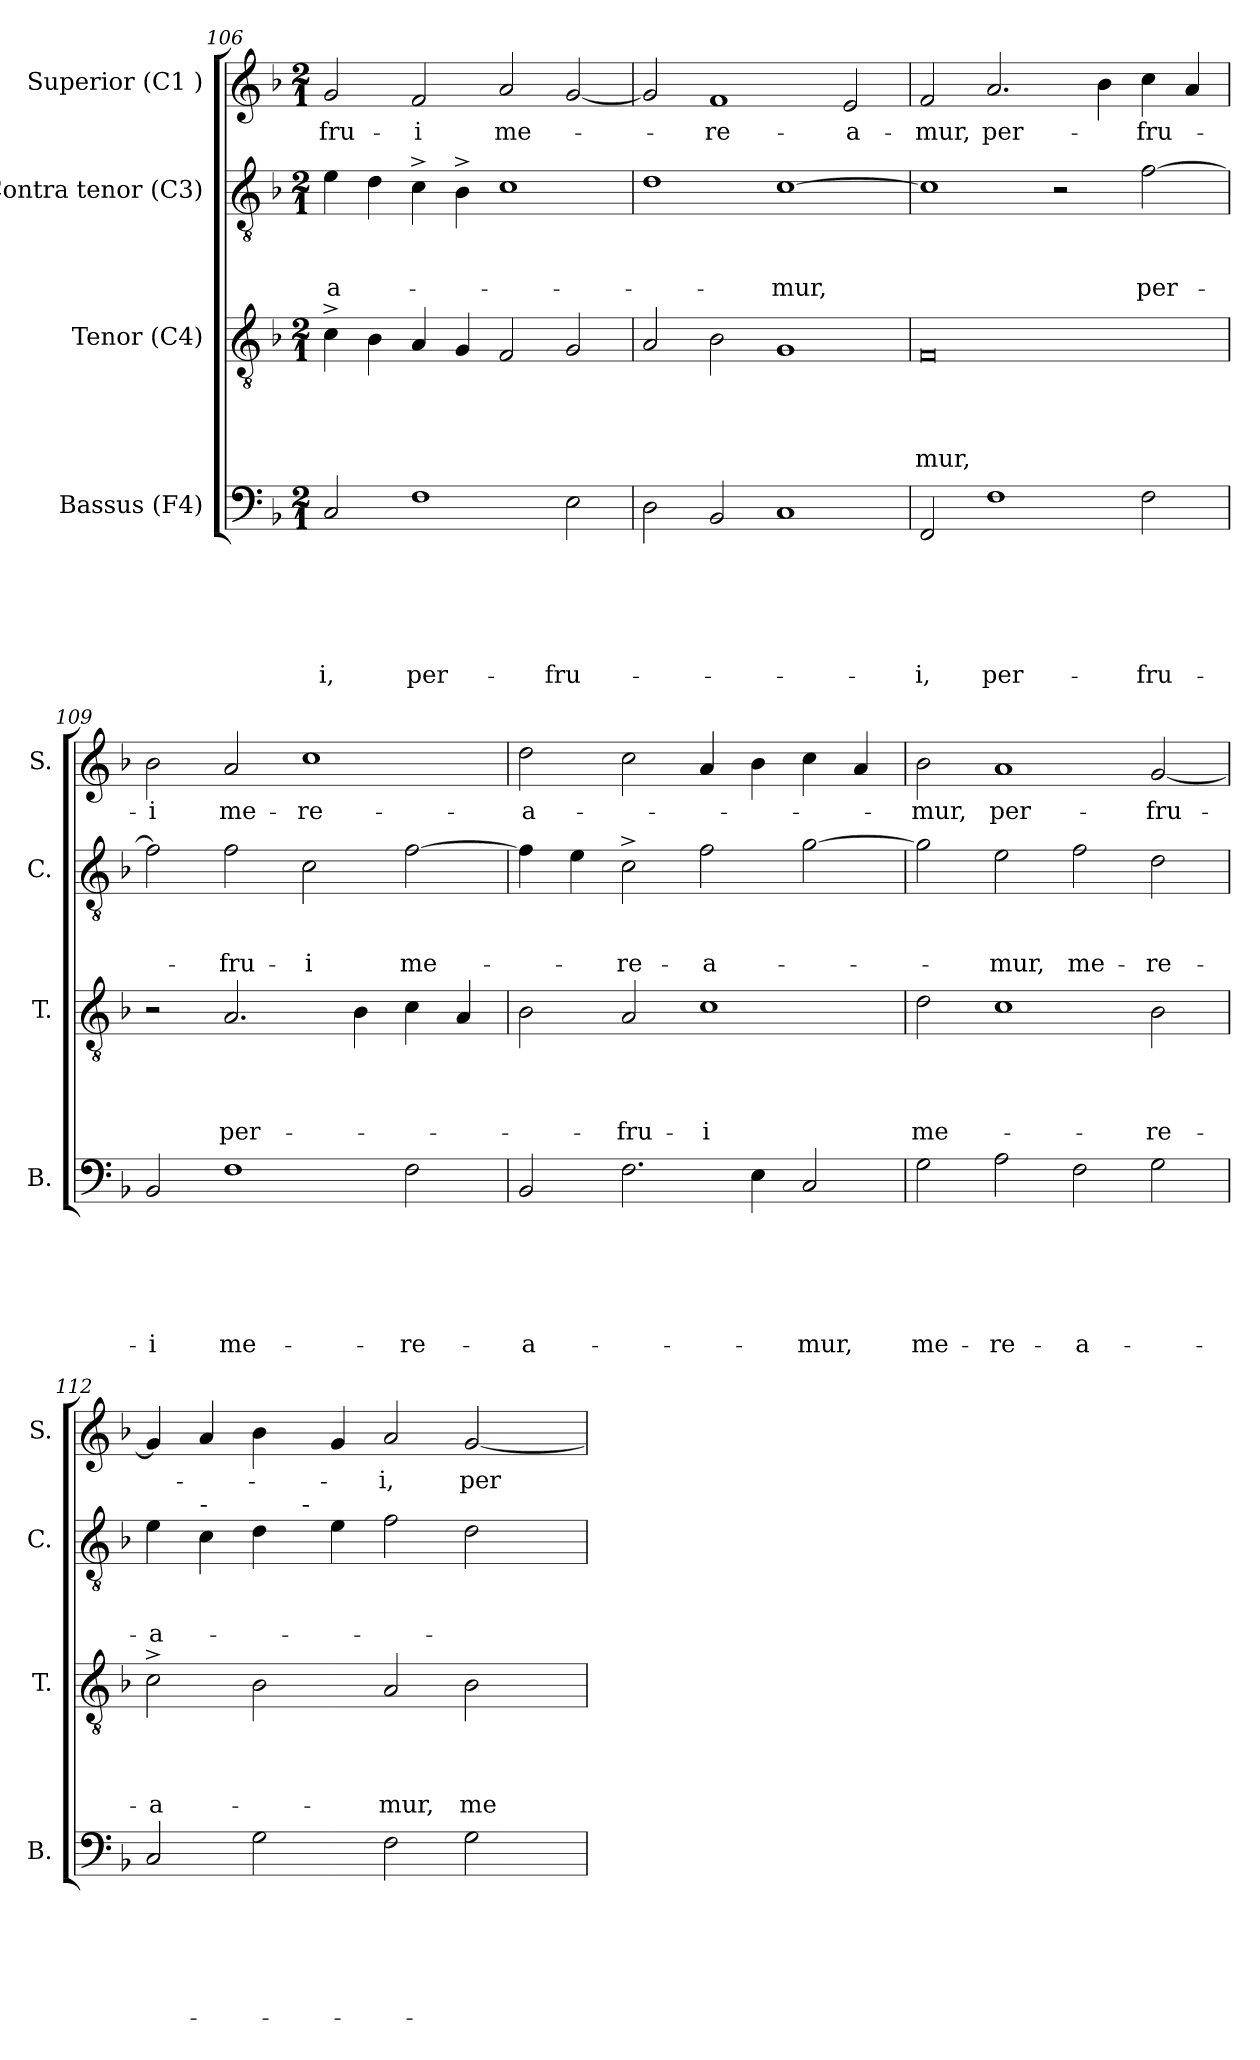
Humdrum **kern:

**kern	**text	**text	**text	**text	**text	**text	**kern	**text	**text	**text	**text	**kern	**text	**text	**text	**kern	**text
*part4	*part4	*part4	*part4	*part4	*part4	*part4	*part3	*part3	*part3	*part3	*part3	*part2	*part2	*part2	*part2	*part1	*part1
*staff4	*staff4	*staff4	*staff4	*staff4	*staff4	*staff4	*staff3	*staff3	*staff3	*staff3	*staff3	*staff2	*staff2	*staff2	*staff2	*staff1	*staff1
*I"Bassus (F4)	*	*	*	*	*	*	*I"Tenor (C4)	*	*	*	*	*I"Contra tenor (C3)	*	*	*	*I"Superior (C1 )	*
*I'B.	*	*	*	*	*	*	*I'T.	*	*	*	*	*I'C.	*	*	*	*I'S.	*
*clefF4	*	*	*	*	*	*	*clefGv2	*	*	*	*	*clefGv2	*	*	*	*clefG2	*
*k[b-]	*	*	*	*	*	*	*k[b-]	*	*	*	*	*k[b-]	*	*	*	*k[b-]	*
*F:	*	*	*	*	*	*	*F:	*	*	*	*	*F:	*	*	*	*F:	*
*M2/1	*	*	*	*	*	*	*M2/1	*	*	*	*	*M2/1	*	*	*	*M2/1	*
=106	=106	=106	=106	=106	=106	=106	=106	=106	=106	=106	=106	=106	=106	=106	=106	=106	=106
!	!	!	!	!	!	!LO:LY:b	!	!	!	!	!	!	!	!	!LO:LY:b	!	!LO:LY:b
2C/	.	.	.	.	.	-i,	4c^>\	.	.	.	.	4e\	.	.	-a-	2g/	-fru-
.	.	.	.	.	.	.	4B-\	.	.	.	.	4d\	.	.	.	.	.
!	!	!	!	!	!	!LO:LY:b	!	!	!	!	!	!	!	!	!	!	!LO:LY:b
1F	.	.	.	.	.	per-	4A/	.	.	.	.	4c^>\	.	.	.	2f/	-i
.	.	.	.	.	.	.	4G/	.	.	.	.	4B-^>\	.	.	.	.	.
!	!	!	!	!	!	!	!	!	!	!	!	!	!	!	!	!	!LO:LY:b
.	.	.	.	.	.	.	2F/	.	.	.	.	1c	.	.	.	2a/	me-
!	!	!	!	!	!	!LO:LY:b	!	!	!	!	!	!	!	!	!	!	!
2E\	.	.	.	.	.	-fru-	2G/	.	.	.	.	.	.	.	.	[<2g/	.
=107	=107	=107	=107	=107	=107	=107	=107	=107	=107	=107	=107	=107	=107	=107	=107	=107	=107
2D\	.	.	.	.	.	.	2A/	.	.	.	.	1d	.	.	.	2g/]	.
!	!	!	!	!	!	!	!	!	!	!	!	!	!	!	!	!	!LO:LY:b
2BB-/	.	.	.	.	.	.	2B-\	.	.	.	.	.	.	.	.	1f	-re-
!	!	!	!	!	!	!	!	!	!	!	!	!	!	!	!LO:LY:b	!	!
1C	.	.	.	.	.	.	1G	.	.	.	.	[<1c	.	.	-mur,	.	.
!	!	!	!	!	!	!	!	!	!	!	!	!	!	!	!	!	!LO:LY:b
.	.	.	.	.	.	.	.	.	.	.	.	.	.	.	.	2e/	-a-
!!LO:LB:g=z
=108	=108	=108	=108	=108	=108	=108	=108	=108	=108	=108	=108	=108	=108	=108	=108	=108	=108
!	!	!	!	!	!	!LO:LY:b	!	!	!	!	!LO:LY:b	!	!	!	!	!	!LO:LY:b
2FF/	.	.	.	.	.	-i,	0F	.	.	.	-mur,	1c]	.	.	.	2f/	-mur,
!	!	!	!	!	!	!LO:LY:b	!	!	!	!	!	!	!	!	!	!	!LO:LY:b
1F	.	.	.	.	.	per-	.	.	.	.	.	.	.	.	.	2.a/	per-
.	.	.	.	.	.	.	.	.	.	.	.	2r	.	.	.	.	.
.	.	.	.	.	.	.	.	.	.	.	.	.	.	.	.	4b-\	.
!	!	!	!	!	!	!LO:LY:b	!	!	!	!	!	!	!	!	!LO:LY:b	!	!LO:LY:b
2F\	.	.	.	.	.	-fru-	.	.	.	.	.	[>2f\	.	.	per-	4cc\	-fru-
.	.	.	.	.	.	.	.	.	.	.	.	.	.	.	.	4a/	.
=109	=109	=109	=109	=109	=109	=109	=109	=109	=109	=109	=109	=109	=109	=109	=109	=109	=109
!	!	!	!	!	!	!LO:LY:b	!	!	!	!	!	!	!	!	!	!	!LO:LY:b
2BB-/	.	.	.	.	.	-i	2r	.	.	.	.	2f\]	.	.	.	2b-\	-i
!	!	!	!	!	!	!LO:LY:b	!	!	!	!	!LO:LY:b	!	!	!	!LO:LY:b	!	!LO:LY:b
1F	.	.	.	.	.	me-	2.A/	.	.	.	per-	2f\	.	.	-fru-	2a/	me-
!	!	!	!	!	!	!	!	!	!	!	!	!	!	!	!LO:LY:b	!	!LO:LY:b
.	.	.	.	.	.	.	.	.	.	.	.	2c\	.	.	-i	1cc	-re-
.	.	.	.	.	.	.	4B-\	.	.	.	.	.	.	.	.	.	.
!	!	!	!	!	!	!LO:LY:b	!	!	!	!	!	!	!	!	!LO:LY:b	!	!
2F\	.	.	.	.	.	-re-	4c\	.	.	.	.	[>2f\	.	.	me-	.	.
.	.	.	.	.	.	.	4A/	.	.	.	.	.	.	.	.	.	.
=110	=110	=110	=110	=110	=110	=110	=110	=110	=110	=110	=110	=110	=110	=110	=110	=110	=110
!	!	!	!	!	!	!LO:LY:b	!	!	!	!	!	!	!	!	!	!	!LO:LY:b
2BB-/	.	.	.	.	.	-a-	2B-\	.	.	.	.	4f\]	.	.	.	2dd\	-a-
.	.	.	.	.	.	.	.	.	.	.	.	4e\	.	.	.	.	.
!	!	!	!	!	!	!	!	!	!	!	!LO:LY:b	!	!	!	!LO:LY:b	!	!
2.F\	.	.	.	.	.	.	2A/	.	.	.	-fru-	2c^>\	.	.	-re-	2cc\	.
!	!	!	!	!	!	!	!	!	!	!	!LO:LY:b:rj	!	!	!	!LO:LY:b	!	!
.	.	.	.	.	.	.	1c	.	.	.	-i	2f\	.	.	-a-	4a/	.
4E\	.	.	.	.	.	.	.	.	.	.	.	.	.	.	.	4b-\	.
!	!	!	!	!	!	!LO:LY:b	!	!	!	!	!	!	!	!	!	!	!
2C/	.	.	.	.	.	-mur,	.	.	.	.	.	[>2g\	.	.	.	4cc\	.
.	.	.	.	.	.	.	.	.	.	.	.	.	.	.	.	4a/	.
=111	=111	=111	=111	=111	=111	=111	=111	=111	=111	=111	=111	=111	=111	=111	=111	=111	=111
!	!	!	!	!	!	!LO:LY:b	!	!	!	!	!LO:LY:b	!	!	!	!	!	!LO:LY:b
2G\	.	.	.	.	.	me-	2d\	.	.	.	me-	2g\]	.	.	.	2b-\	-mur,
!	!	!	!	!	!	!LO:LY:b	!	!	!	!	!	!	!	!	!LO:LY:b	!	!LO:LY:b
2A\	.	.	.	.	.	-re-	1c	.	.	.	.	2e\	.	.	-mur,	1a	per-
!	!	!	!	!	!	!LO:LY:b	!	!	!	!	!	!	!	!	!LO:LY:b	!	!
2F\	.	.	.	.	.	-a-	.	.	.	.	.	2f\	.	.	me-	.	.
!	!	!	!	!	!	!	!	!	!	!	!LO:LY:b	!	!	!	!LO:LY:b	!	!LO:LY:b
2G\	.	.	.	.	.	.	2B-\	.	.	.	-re-	2d\	.	.	-re-	[>2g/	-fru-
!!LO:PB:g=z
=112	=112	=112	=112	=112	=112	=112	=112	=112	=112	=112	=112	=112	=112	=112	=112	=112	=112
!	!	!	!	!	!	!	!	!	!	!	!LO:LY:b	!	!	!	!LO:LY:b	!	!
*	*	*	*	*	*	*	*	*	*	*	*	*^	*	*	*	*	*
2C/	.	.	.	.	.	.	2c^>\	.	.	.	-a-	4e\	2ryy	.	.	-a-	4g/]	.
!	!	!	!	!	!	!	!	!	!	!	!	!LO:TX:a:t=-	!	!	!	!	!	!
.	.	.	.	.	.	.	.	.	.	.	.	4c\	.	.	.	.	4a/	.
2G\	.	.	.	.	.	.	2B-\	.	.	.	.	4d\	8ryy	.	.	.	4b-\	.
.	.	.	.	.	.	.	.	.	.	.	.	.	32ryy	.	.	.	.	.
!	!	!	!	!	!	!	!	!	!	!	!	!	!LO:TX:a:t=-	!	!	!	!	!
.	.	.	.	.	.	.	.	.	.	.	.	.	1ryy	.	.	.	.	.
.	.	.	.	.	.	.	.	.	.	.	.	4e\	.	.	.	.	4g/	.
!	!	!	!	!	!	!	!	!	!	!	!LO:LY:b	!	!	!	!	!	!	!LO:LY:b
2F\	.	.	.	.	.	.	2A/	.	.	.	-mur,	2f\	.	.	.	.	2a/	-i,
!	!	!	!	!	!	!	!	!	!	!	!LO:LY:b	!	!	!	!	!	!	!LO:LY:b
2G\	.	.	.	.	.	.	2B-\	.	.	.	me-	2d\	.	.	.	.	[<2g/	per-
.	.	.	.	.	.	.	.	.	.	.	.	.	4ryy	.	.	.	.	.
.	.	.	.	.	.	.	.	.	.	.	.	.	16.ryy	.	.	.	.	.
*	*	*	*	*	*	*	*	*	*	*	*	*v	*v	*	*	*	*	*
=	=	=	=	=	=	=	=	=	=	=	=	=	=	=	=	=	=
*-	*-	*-	*-	*-	*-	*-	*-	*-	*-	*-	*-	*-	*-	*-	*-	*-	*-
